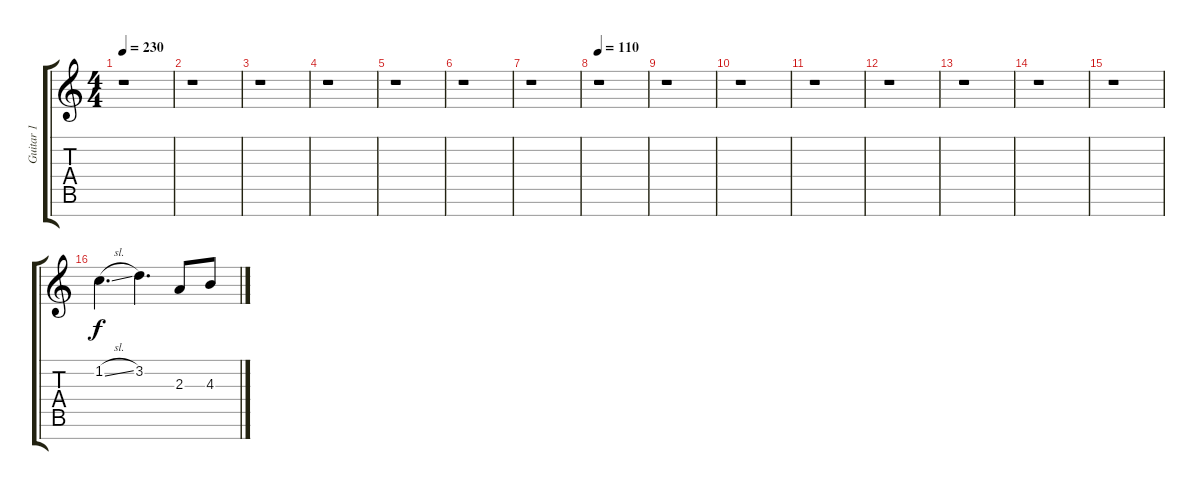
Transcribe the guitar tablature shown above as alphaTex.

\track ("Guitar 1" "Guitar 1") {instrument electricguitarmuted}
\staff {score tabs}
\tuning (E4 B3 G3 D3 A2 E2 B1) {hide}
\ts (4 4)
\tempo 230
\clef g2
\ks c
r.1{dy f} |
r.1 |
r.1 |
r.1 |
r.1 |
r.1 |
r.1 |
\tempo 110
r.1 |
r.1 |
r.1 |
r.1 |
r.1 |
r.1 |
r.1 |
r.1 |
1.2{sl}.4{d volume 9 balance 0} 3.2.4{d} 2.3.8 4.3.8
